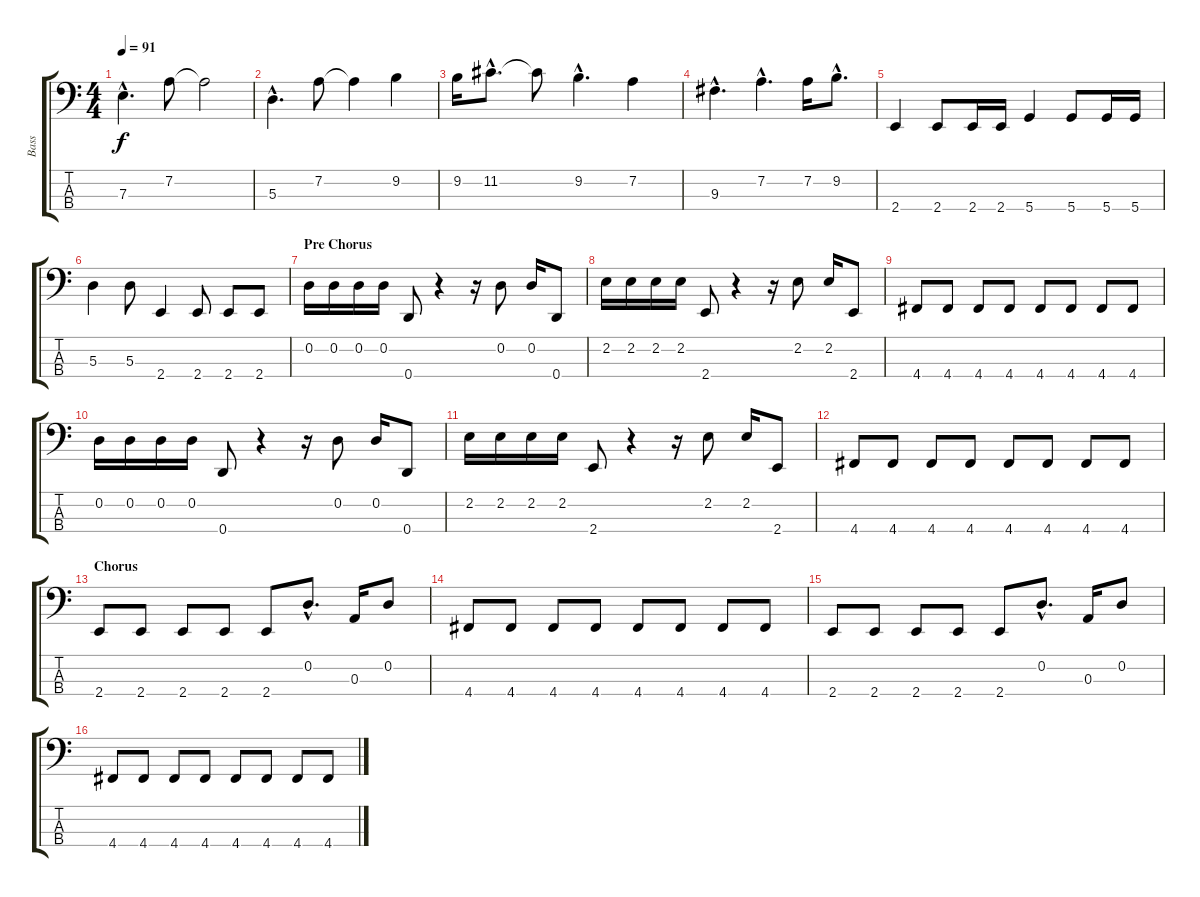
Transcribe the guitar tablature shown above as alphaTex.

\track ("Bass" "Bass") {instrument electricbasspick}
\staff {score tabs}
\tuning (G2 D2 A1 D1) {hide}
\ts (4 4)
\tempo 91
\clef f4
\ks c
7.3{hac}.4{d dy f} 7.2.8 7.2{t}.2 |
5.3{hac}.4{d} 7.2.8 7.2{t}.4 9.2.4 |
9.2.16 11.2{hac}.8{d} 11.2{t}.8 9.2{hac}.4{d} 7.2.4 |
9.3{hac}.4{d} 7.2{hac}.4{d} 7.2.16 9.2{hac}.8{d} |
2.4.4 2.4.8 2.4.16 2.4.16 5.4.4 5.4.8 5.4.16 5.4.16 |
5.3.4 5.3.8 2.4.4 2.4.8 2.4.8 2.4.8 |
\section ("" "Pre Chorus")
0.2.16 0.2.16 0.2.16 0.2.16 0.4.8 r.4 r.16 0.2.8 0.2.16 0.4.8 |
2.2.16 2.2.16 2.2.16 2.2.16 2.4.8 r.4 r.16 2.2.8 2.2.16 2.4.8 |
4.4.8 4.4.8 4.4.8 4.4.8 4.4.8 4.4.8 4.4.8 4.4.8 |
0.2.16 0.2.16 0.2.16 0.2.16 0.4.8 r.4 r.16 0.2.8 0.2.16 0.4.8 |
2.2.16 2.2.16 2.2.16 2.2.16 2.4.8 r.4 r.16 2.2.8 2.2.16 2.4.8 |
4.4.8 4.4.8 4.4.8 4.4.8 4.4.8 4.4.8 4.4.8 4.4.8 |
\section ("" "Chorus")
2.4.8 2.4.8 2.4.8 2.4.8 2.4.8 0.2{hac}.8{d} 0.3.16 0.2.8 |
4.4.8 4.4.8 4.4.8 4.4.8 4.4.8 4.4.8 4.4.8 4.4.8 |
2.4.8 2.4.8 2.4.8 2.4.8 2.4.8 0.2{hac}.8{d} 0.3.16 0.2.8 |
4.4.8 4.4.8 4.4.8 4.4.8 4.4.8 4.4.8 4.4.8 4.4.8
